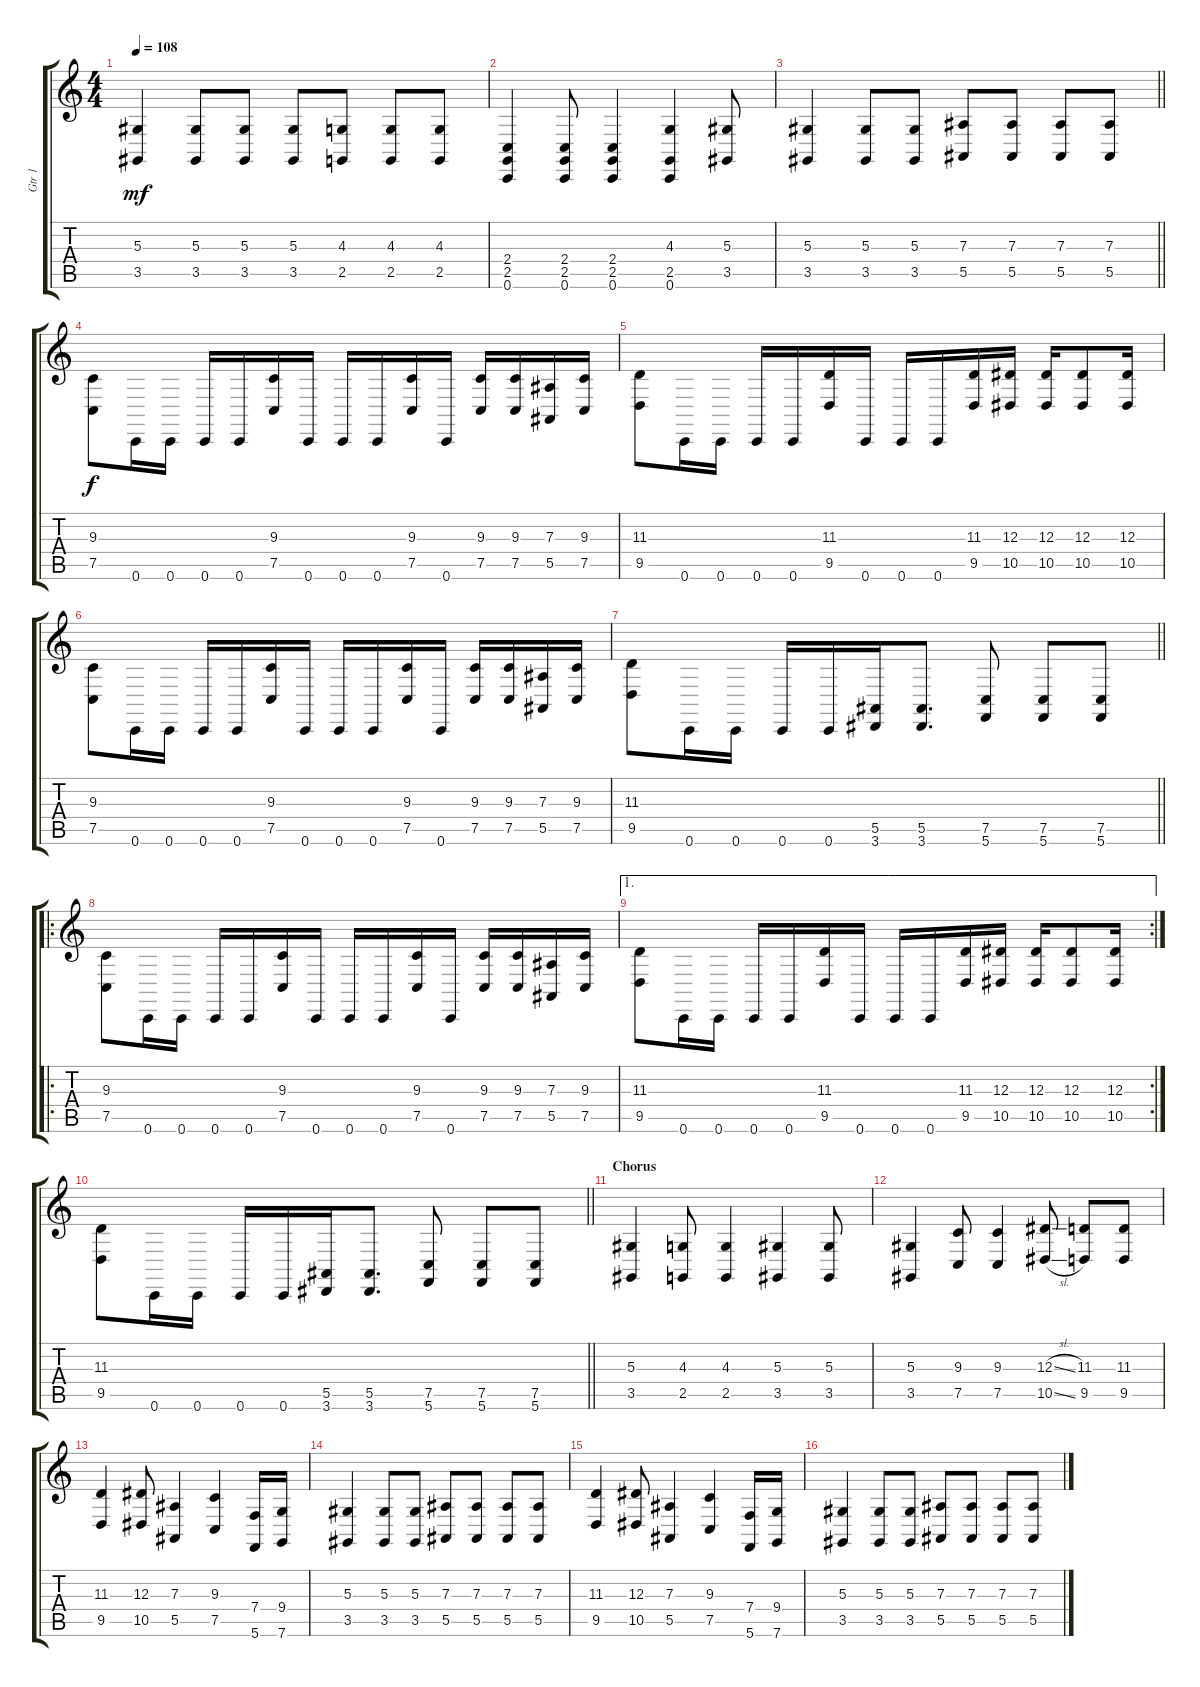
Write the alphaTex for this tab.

\track ("Gtr 1" "Gtr 1") {instrument clavinet}
\staff {score tabs}
\tuning (C4 G3 Eb3 Bb2 F2 C2) {hide}
\ts (4 4)
\tempo 108
\clef g2
\ks c
(5.3 3.5).4{dy mf} (5.3 3.5).8 (5.3 3.5).8 (5.3 3.5).8 (4.3 2.5).8 (4.3 2.5).8 (4.3 2.5).8 |
(2.4 2.5 0.6).4 (2.4 2.5 0.6).8 (2.4 2.5 0.6).4 (4.3 2.5 0.6).4 (5.3 3.5).8 |
\barLineRight lightlight
(5.3 3.5).4 (5.3 3.5).8 (5.3 3.5).8 (7.3 5.5).8 (7.3 5.5).8 (7.3 5.5).8 (7.3 5.5).8 |
\section ("" "")
(9.3 7.5).8{dy f beam Down} 0.6.16{beam Down} 0.6.16{beam Down} 0.6.16 0.6.16 (9.3 7.5).16 0.6.16 0.6.16 0.6.16 (9.3 7.5).16 0.6.16 (9.3 7.5).16 (9.3 7.5).16 (7.3 5.5).16 (9.3 7.5).16 |
(11.3 9.5).8{beam Down} 0.6.16{beam Down} 0.6.16{beam Down} 0.6.16 0.6.16 (11.3 9.5).16 0.6.16 0.6.16 0.6.16 (11.3 9.5).16 (12.3 10.5).16 (12.3 10.5).16 (12.3 10.5).8 (12.3 10.5).16 |
(9.3 7.5).8{beam Down} 0.6.16{beam Down} 0.6.16{beam Down} 0.6.16 0.6.16 (9.3 7.5).16 0.6.16 0.6.16 0.6.16 (9.3 7.5).16 0.6.16 (9.3 7.5).16 (9.3 7.5).16 (7.3 5.5).16 (9.3 7.5).16 |
\barLineRight lightlight
(11.3 9.5).8{beam Down} 0.6.16{beam Down} 0.6.16{beam Down} 0.6.16 0.6.16 (5.5 3.6).16 (5.5 3.6).8{d} (7.5 5.6).8 (7.5 5.6).8 (7.5 5.6).8 |
\ro
(9.3 7.5).8{beam Down} 0.6.16{beam Down} 0.6.16{beam Down} 0.6.16 0.6.16 (9.3 7.5).16 0.6.16 0.6.16 0.6.16 (9.3 7.5).16 0.6.16 (9.3 7.5).16 (9.3 7.5).16 (7.3 5.5).16 (9.3 7.5).16 |
\ae 1
\rc 2
(11.3 9.5).8{beam Down} 0.6.16{beam Down} 0.6.16{beam Down} 0.6.16 0.6.16 (11.3 9.5).16 0.6.16 0.6.16 0.6.16 (11.3 9.5).16 (12.3 10.5).16 (12.3 10.5).16 (12.3 10.5).8 (12.3 10.5).16 |
\barLineRight lightlight
(11.3 9.5).8{beam Down} 0.6.16{beam Down} 0.6.16{beam Down} 0.6.16 0.6.16 (5.5 3.6).16 (5.5 3.6).8{d} (7.5 5.6).8 (7.5 5.6).8 (7.5 5.6).8 |
\section ("" "Chorus")
(5.3 3.5).4 (4.3 2.5).8 (4.3 2.5).4 (5.3 3.5).4 (5.3 3.5).8 |
(5.3 3.5).4 (9.3 7.5).8 (9.3 7.5).4 (12.3{sl} 10.5{sl}).8 (11.3 9.5).8 (11.3 9.5).8 |
(11.3 9.5).4 (12.3 10.5).8 (7.3 5.5).4 (9.3 7.5).4 (7.4 5.6).16 (9.4 7.6).16 |
(5.3 3.5).4 (5.3 3.5).8 (5.3 3.5).8 (7.3 5.5).8 (7.3 5.5).8 (7.3 5.5).8 (7.3 5.5).8 |
(11.3 9.5).4 (12.3 10.5).8 (7.3 5.5).4 (9.3 7.5).4 (7.4 5.6).16 (9.4 7.6).16 |
(5.3 3.5).4 (5.3 3.5).8 (5.3 3.5).8 (7.3 5.5).8 (7.3 5.5).8 (7.3 5.5).8 (7.3 5.5).8
